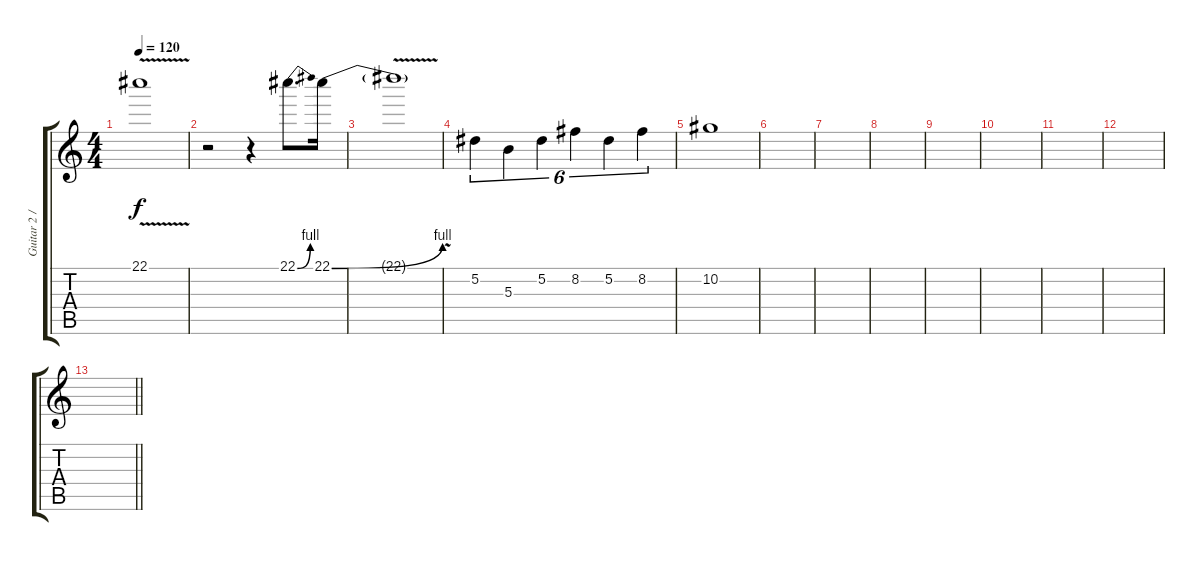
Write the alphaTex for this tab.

\track ("Guitar 2 / (Singer)" "Guitar 2 /") {instrument overdrivenguitar}
\staff {score tabs}
\tuning (Eb4 Bb3 Gb3 Db3 Ab2 Eb2) {hide}
\ts (4 4)
\tempo 120
\clef g2
\ks c
22.1{v t}.1{dy f} |
r.2 r.4 22.1{be (bend 0 0 60 4)}.8{d} 22.1{be (bend 0 0 60 4)}.16 |
22.1{v t}.1 |
5.2.4{tu (6 4)} 5.3.4{tu (6 4)} 5.2.4{tu (6 4)} 8.2.4{tu (6 4)} 5.2.4{tu (6 4)} 8.2.4{tu (6 4)} |
10.2.1 |
|
|
|
|
|
|
|
\barLineRight lightlight
